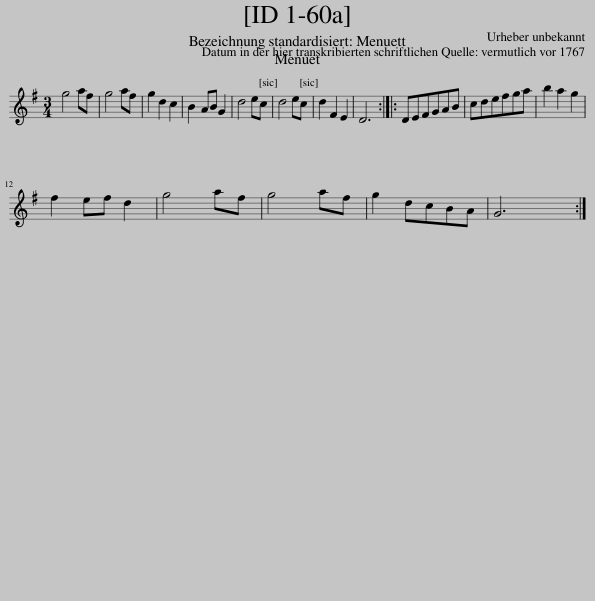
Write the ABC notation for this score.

X:1
L:1/8
M:3/4
I:linebreak $
K:G
V:1 treble
V:1
 g4 af | g4 af | g2 d2 c2 | B2 AB G2 | d4 ec | %5
 d4 ec | d2 F2 E2 | D6 :: DEFGAB | cdefga | %10
 b2 a2 g2 |$ f2 ef d2 | g4 af | g4 af | g2 dcBA | %15
 G6 :| %16
